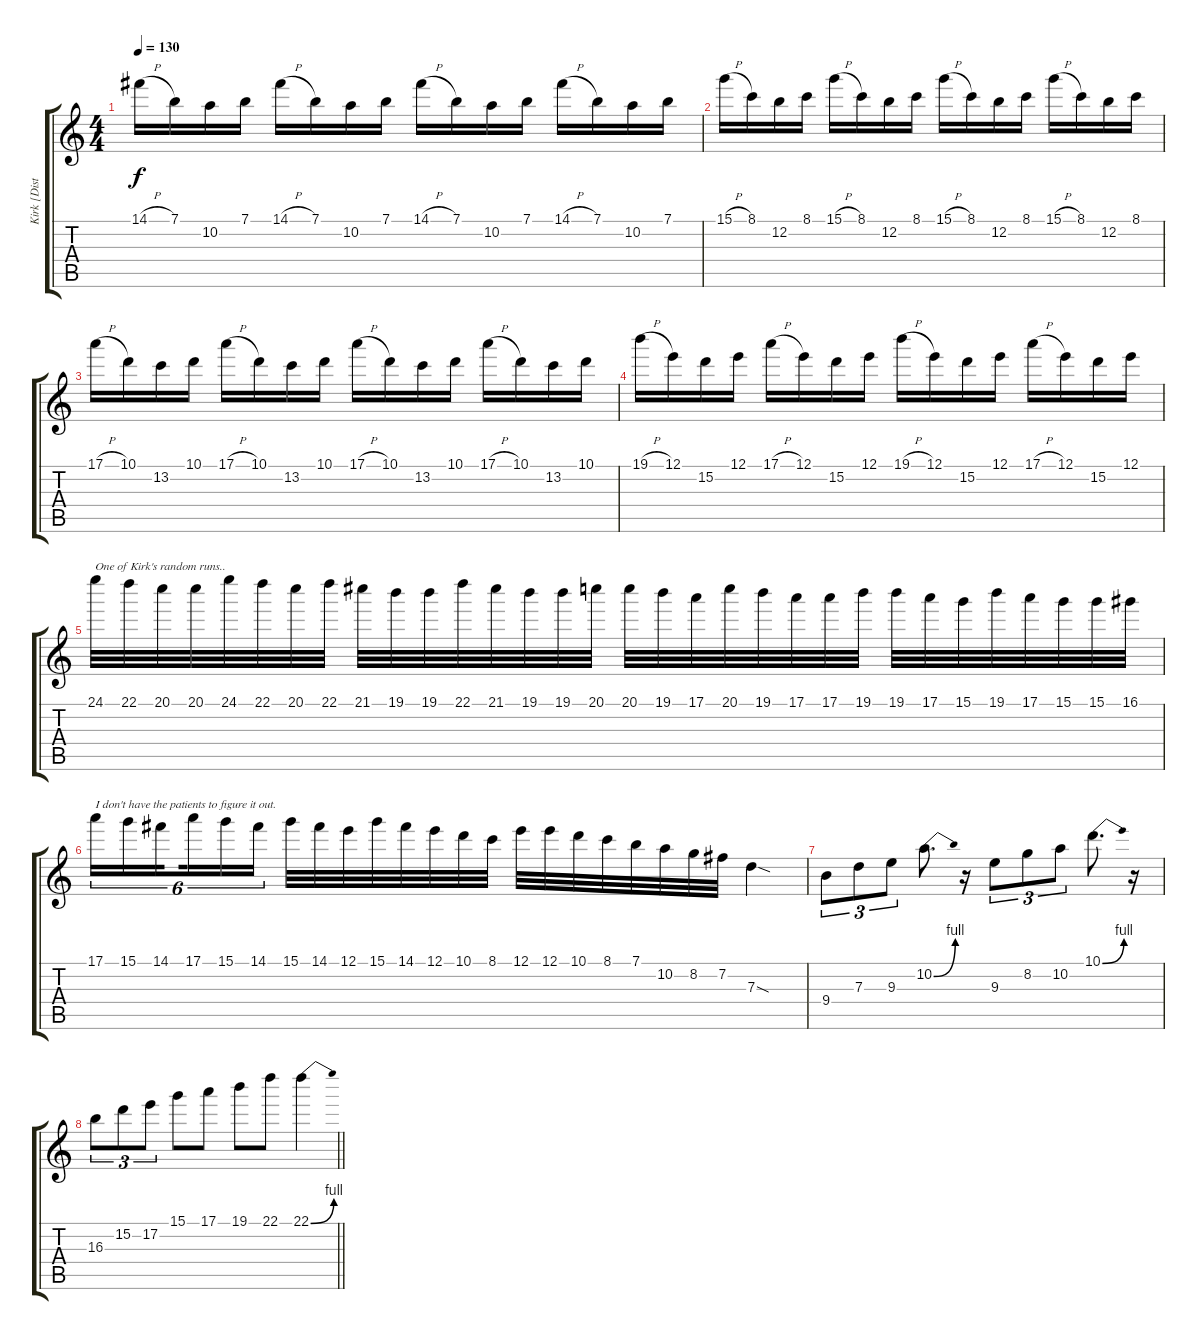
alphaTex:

\track ("Kirk [Distortion]" "Kirk [Dist") {instrument distortionguitar}
\staff {score tabs}
\tuning (E4 B3 G3 D3 A2 E2) {hide}
\ts (4 4)
\tempo 130
\clef g2
\ks c
14.1{h}.16{dy f} 7.1.16 10.2.16 7.1.16 14.1{h}.16 7.1.16 10.2.16 7.1.16 14.1{h}.16 7.1.16 10.2.16 7.1.16 14.1{h}.16 7.1.16 10.2.16 7.1.16 |
15.1{h}.16 8.1.16 12.2.16 8.1.16 15.1{h}.16 8.1.16 12.2.16 8.1.16 15.1{h}.16 8.1.16 12.2.16 8.1.16 15.1{h}.16 8.1.16 12.2.16 8.1.16 |
17.1{h}.16 10.1.16 13.2.16 10.1.16 17.1{h}.16 10.1.16 13.2.16 10.1.16 17.1{h}.16 10.1.16 13.2.16 10.1.16 17.1{h}.16 10.1.16 13.2.16 10.1.16 |
19.1{h}.16 12.1.16 15.2.16 12.1.16 17.1{h}.16 12.1.16 15.2.16 12.1.16 19.1{h}.16 12.1.16 15.2.16 12.1.16 17.1{h}.16 12.1.16 15.2.16 12.1.16 |
24.1.32{txt "One of Kirk's random runs.."} 22.1.32 20.1.32 20.1.32 24.1.32 22.1.32 20.1.32 22.1.32 21.1.32 19.1.32 19.1.32 22.1.32 21.1.32 19.1.32 19.1.32 20.1.32 20.1.32 19.1.32 17.1.32 20.1.32 19.1.32 17.1.32 17.1.32 19.1.32 19.1.32 17.1.32 15.1.32 19.1.32 17.1.32 15.1.32 15.1.32 16.1.32 |
17.1.16{tu (6 4) txt "I don't have the patients to figure it out."} 15.1.16{tu (6 4)} 14.1.16{tu (6 4) beam splitsecondary} 17.1.16{tu (6 4)} 15.1.16{tu (6 4)} 14.1.16{tu (6 4)} 15.1.32 14.1.32 12.1.32 15.1.32 14.1.32 12.1.32 10.1.32 8.1.32 12.1.32 12.1.32 10.1.32 8.1.32 7.1.32 10.2.32 8.2.32 7.2.32 7.3{sod}.4 |
9.4.8{tu (3 2)} 7.3.8{tu (3 2)} 9.3.8{tu (3 2)} 10.2{be (bend 0 0 60 4)}.8{d} r.16 9.3.8{tu (3 2)} 8.2.8{tu (3 2)} 10.2.8{tu (3 2)} 10.1{be (bend 0 0 60 4)}.8{d} r.16 |
\barLineRight lightlight
16.3.8{tu (3 2)} 15.2.8{tu (3 2)} 17.2.8{tu (3 2)} 15.1.8 17.1.8 19.1.8 22.1.8 22.1{be (bend 0 0 60 4)}.4
